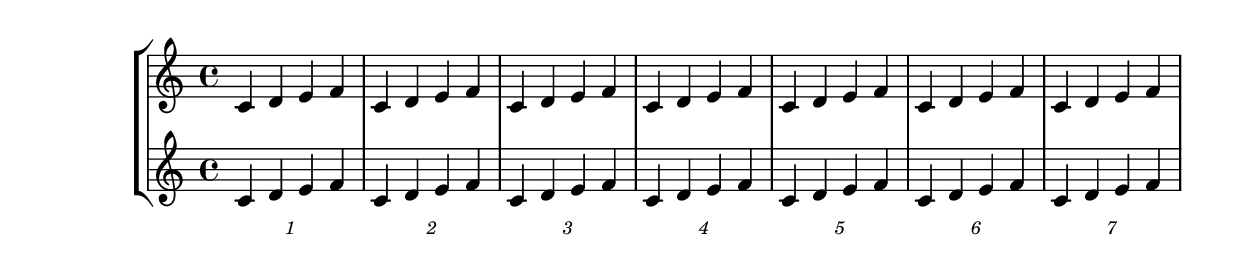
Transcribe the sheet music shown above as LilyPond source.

%% DO NOT EDIT this file manually; it was automatically
%% generated from the LilyPond Snippet Repository
%% (http://lsr.di.unimi.it).
%%
%% Make any changes in the LSR itself, or in
%% `Documentation/snippets/new/`, then run
%% `scripts/auxiliar/makelsr.pl`.
%%
%% This file is in the public domain.

\version "2.24.0"

\header {
  lsrtags = "contexts-and-engravers, repeats, staff-notation"

  texidoc = "
Scores of large ensemble works often have bar numbers placed beneath
the system, centered horizontally on the measure's extent.  This
snippet shows how the @code{Measure_counter_engraver} may be used to
simulate this notational practice.  Here, the engraver has been added
to a @code{Dynamics} context.

This snippet presents a legacy method: starting from LilyPond 2.23.3,
@code{\\set Score.centerBarNumbers = ##t} is enough.
"

  doctitle = "Centered measure numbers"
} % begin verbatim


\layout {
  \context {
    \Dynamics
    \consists #Measure_counter_engraver
    \override MeasureCounter.direction = #DOWN
    \override MeasureCounter.font-encoding = #'latin1
    \override MeasureCounter.font-shape = #'italic
    % to control the distance of the Dynamics context from the staff:
    \override VerticalAxisGroup.nonstaff-relatedstaff-spacing.padding = #2
  }
  \context {
    \Score
    \remove "Bar_number_engraver"
  }
}

pattern = \repeat unfold 7 { c'4 d' e' f' }

\new StaffGroup <<
  \new Staff {
    \pattern
  }
  \new Staff {
    \pattern
  }
  \new Dynamics {
    \startMeasureCount
    s1*7
    \stopMeasureCount
  }
>>
